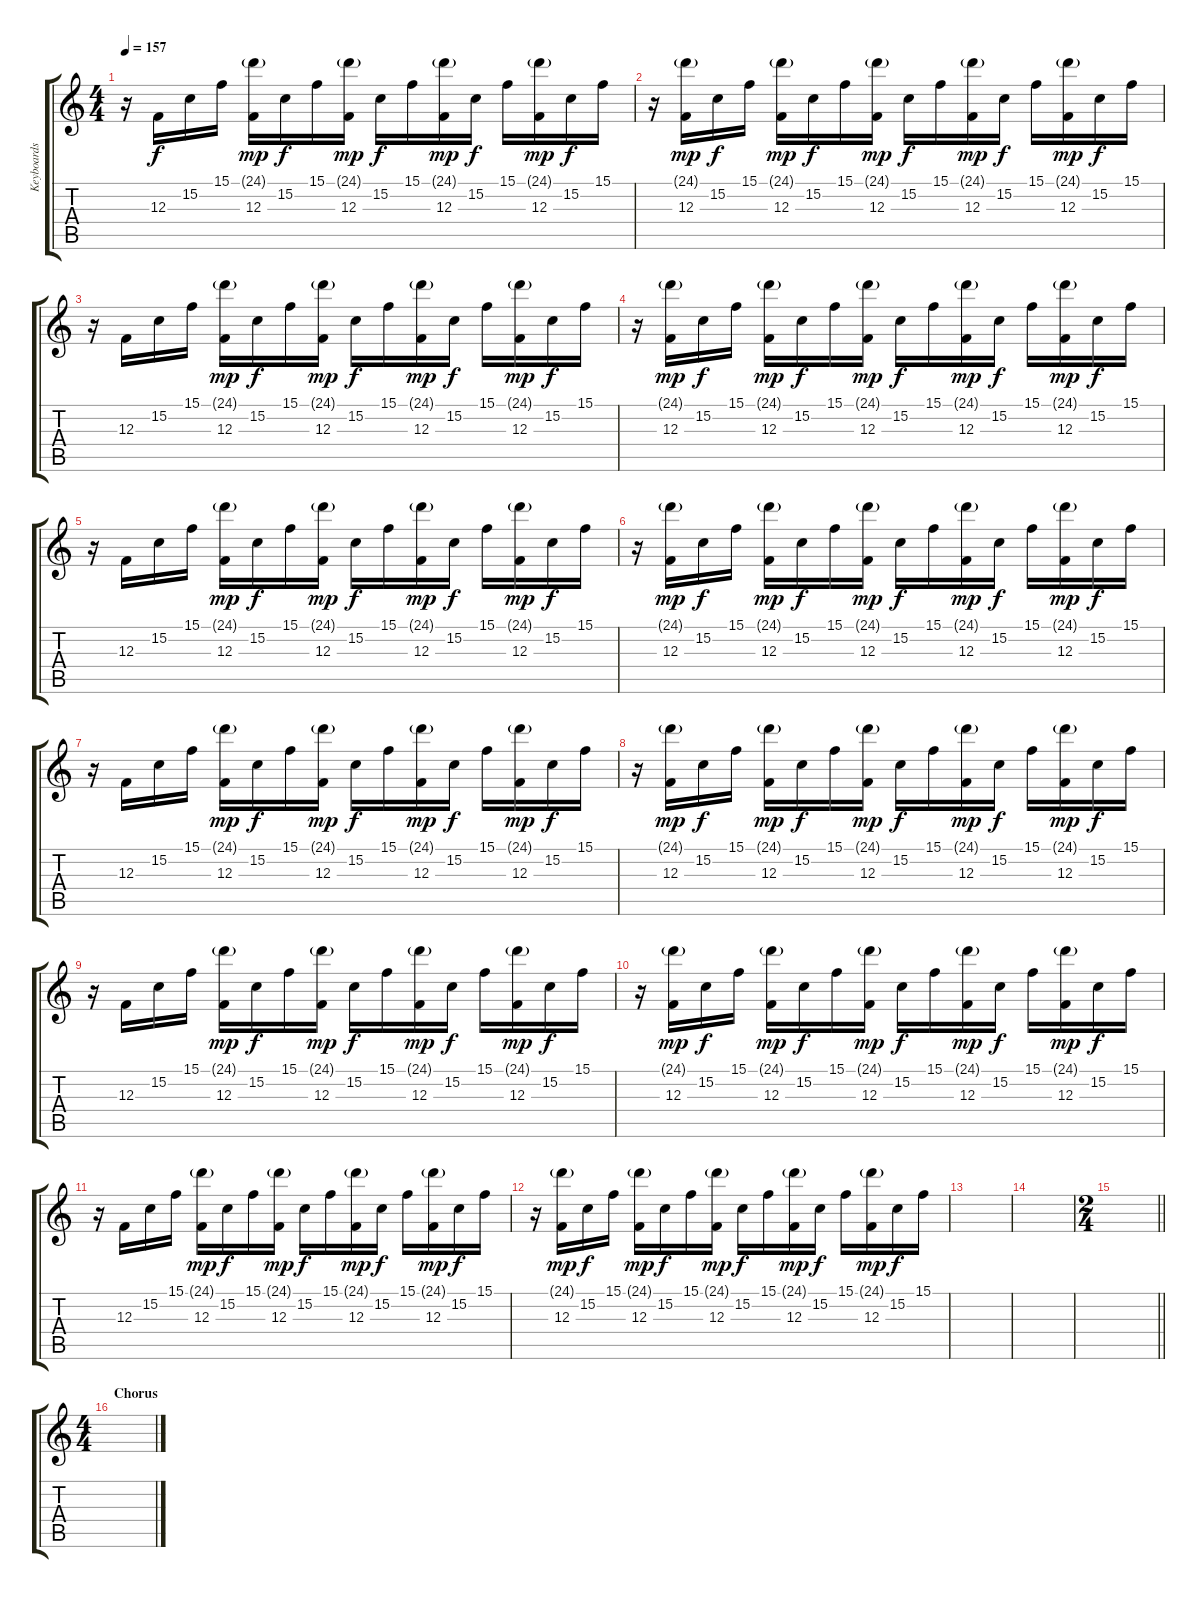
\track ("Keyboards II" "Keyboards ") {instrument lead8bassandlead}
\staff {score tabs}
\tuning (D4 A3 F3 C3 G2 D2) {hide}
\ts (4 4)
\tempo 157
\clef g2
\ks c
r.16{dy f balance 16} 12.3.16 15.2.16 15.1.16 (24.1{g} 12.3).16{dy mp} 15.2.16{dy f} 15.1.16 (24.1{g} 12.3).16{dy mp} 15.2.16{dy f} 15.1.16 (24.1{g} 12.3).16{dy mp} 15.2.16{dy f} 15.1.16 (24.1{g} 12.3).16{dy mp} 15.2.16{dy f} 15.1.16 |
r.16{balance 0} (24.1{g} 12.3).16{dy mp} 15.2.16{dy f} 15.1.16 (24.1{g} 12.3).16{dy mp} 15.2.16{dy f} 15.1.16 (24.1{g} 12.3).16{dy mp} 15.2.16{dy f} 15.1.16 (24.1{g} 12.3).16{dy mp} 15.2.16{dy f} 15.1.16 (24.1{g} 12.3).16{dy mp} 15.2.16{dy f} 15.1.16 |
r.16{balance 16} 12.3.16 15.2.16 15.1.16 (24.1{g} 12.3).16{dy mp} 15.2.16{dy f} 15.1.16 (24.1{g} 12.3).16{dy mp} 15.2.16{dy f} 15.1.16 (24.1{g} 12.3).16{dy mp} 15.2.16{dy f} 15.1.16 (24.1{g} 12.3).16{dy mp} 15.2.16{dy f} 15.1.16 |
r.16{balance 0} (24.1{g} 12.3).16{dy mp} 15.2.16{dy f} 15.1.16 (24.1{g} 12.3).16{dy mp} 15.2.16{dy f} 15.1.16 (24.1{g} 12.3).16{dy mp} 15.2.16{dy f} 15.1.16 (24.1{g} 12.3).16{dy mp} 15.2.16{dy f} 15.1.16 (24.1{g} 12.3).16{dy mp} 15.2.16{dy f} 15.1.16 |
r.16{balance 16} 12.3.16 15.2.16 15.1.16 (24.1{g} 12.3).16{dy mp} 15.2.16{dy f} 15.1.16 (24.1{g} 12.3).16{dy mp} 15.2.16{dy f} 15.1.16 (24.1{g} 12.3).16{dy mp} 15.2.16{dy f} 15.1.16 (24.1{g} 12.3).16{dy mp} 15.2.16{dy f} 15.1.16 |
r.16{balance 0} (24.1{g} 12.3).16{dy mp} 15.2.16{dy f} 15.1.16 (24.1{g} 12.3).16{dy mp} 15.2.16{dy f} 15.1.16 (24.1{g} 12.3).16{dy mp} 15.2.16{dy f} 15.1.16 (24.1{g} 12.3).16{dy mp} 15.2.16{dy f} 15.1.16 (24.1{g} 12.3).16{dy mp} 15.2.16{dy f} 15.1.16 |
r.16{balance 16} 12.3.16 15.2.16 15.1.16 (24.1{g} 12.3).16{dy mp} 15.2.16{dy f} 15.1.16 (24.1{g} 12.3).16{dy mp} 15.2.16{dy f} 15.1.16 (24.1{g} 12.3).16{dy mp} 15.2.16{dy f} 15.1.16 (24.1{g} 12.3).16{dy mp} 15.2.16{dy f} 15.1.16 |
r.16{balance 0} (24.1{g} 12.3).16{dy mp} 15.2.16{dy f} 15.1.16 (24.1{g} 12.3).16{dy mp} 15.2.16{dy f} 15.1.16 (24.1{g} 12.3).16{dy mp} 15.2.16{dy f} 15.1.16 (24.1{g} 12.3).16{dy mp} 15.2.16{dy f} 15.1.16 (24.1{g} 12.3).16{dy mp} 15.2.16{dy f} 15.1.16 |
r.16{balance 16} 12.3.16 15.2.16 15.1.16 (24.1{g} 12.3).16{dy mp} 15.2.16{dy f} 15.1.16 (24.1{g} 12.3).16{dy mp} 15.2.16{dy f} 15.1.16 (24.1{g} 12.3).16{dy mp} 15.2.16{dy f} 15.1.16 (24.1{g} 12.3).16{dy mp} 15.2.16{dy f} 15.1.16 |
r.16{balance 0} (24.1{g} 12.3).16{dy mp} 15.2.16{dy f} 15.1.16 (24.1{g} 12.3).16{dy mp} 15.2.16{dy f} 15.1.16 (24.1{g} 12.3).16{dy mp} 15.2.16{dy f} 15.1.16 (24.1{g} 12.3).16{dy mp} 15.2.16{dy f} 15.1.16 (24.1{g} 12.3).16{dy mp} 15.2.16{dy f} 15.1.16 |
r.16{balance 16} 12.3.16 15.2.16 15.1.16 (24.1{g} 12.3).16{dy mp} 15.2.16{dy f} 15.1.16 (24.1{g} 12.3).16{dy mp} 15.2.16{dy f} 15.1.16 (24.1{g} 12.3).16{dy mp} 15.2.16{dy f} 15.1.16 (24.1{g} 12.3).16{dy mp} 15.2.16{dy f} 15.1.16 |
r.16{balance 0} (24.1{g} 12.3).16{dy mp} 15.2.16{dy f} 15.1.16 (24.1{g} 12.3).16{dy mp} 15.2.16{dy f} 15.1.16 (24.1{g} 12.3).16{dy mp} 15.2.16{dy f} 15.1.16 (24.1{g} 12.3).16{dy mp} 15.2.16{dy f} 15.1.16 (24.1{g} 12.3).16{dy mp} 15.2.16{dy f} 15.1.16 |
|
|
\ts (2 4)
\barLineRight lightlight
|
\ts (4 4)
\section ("" "Chorus")
